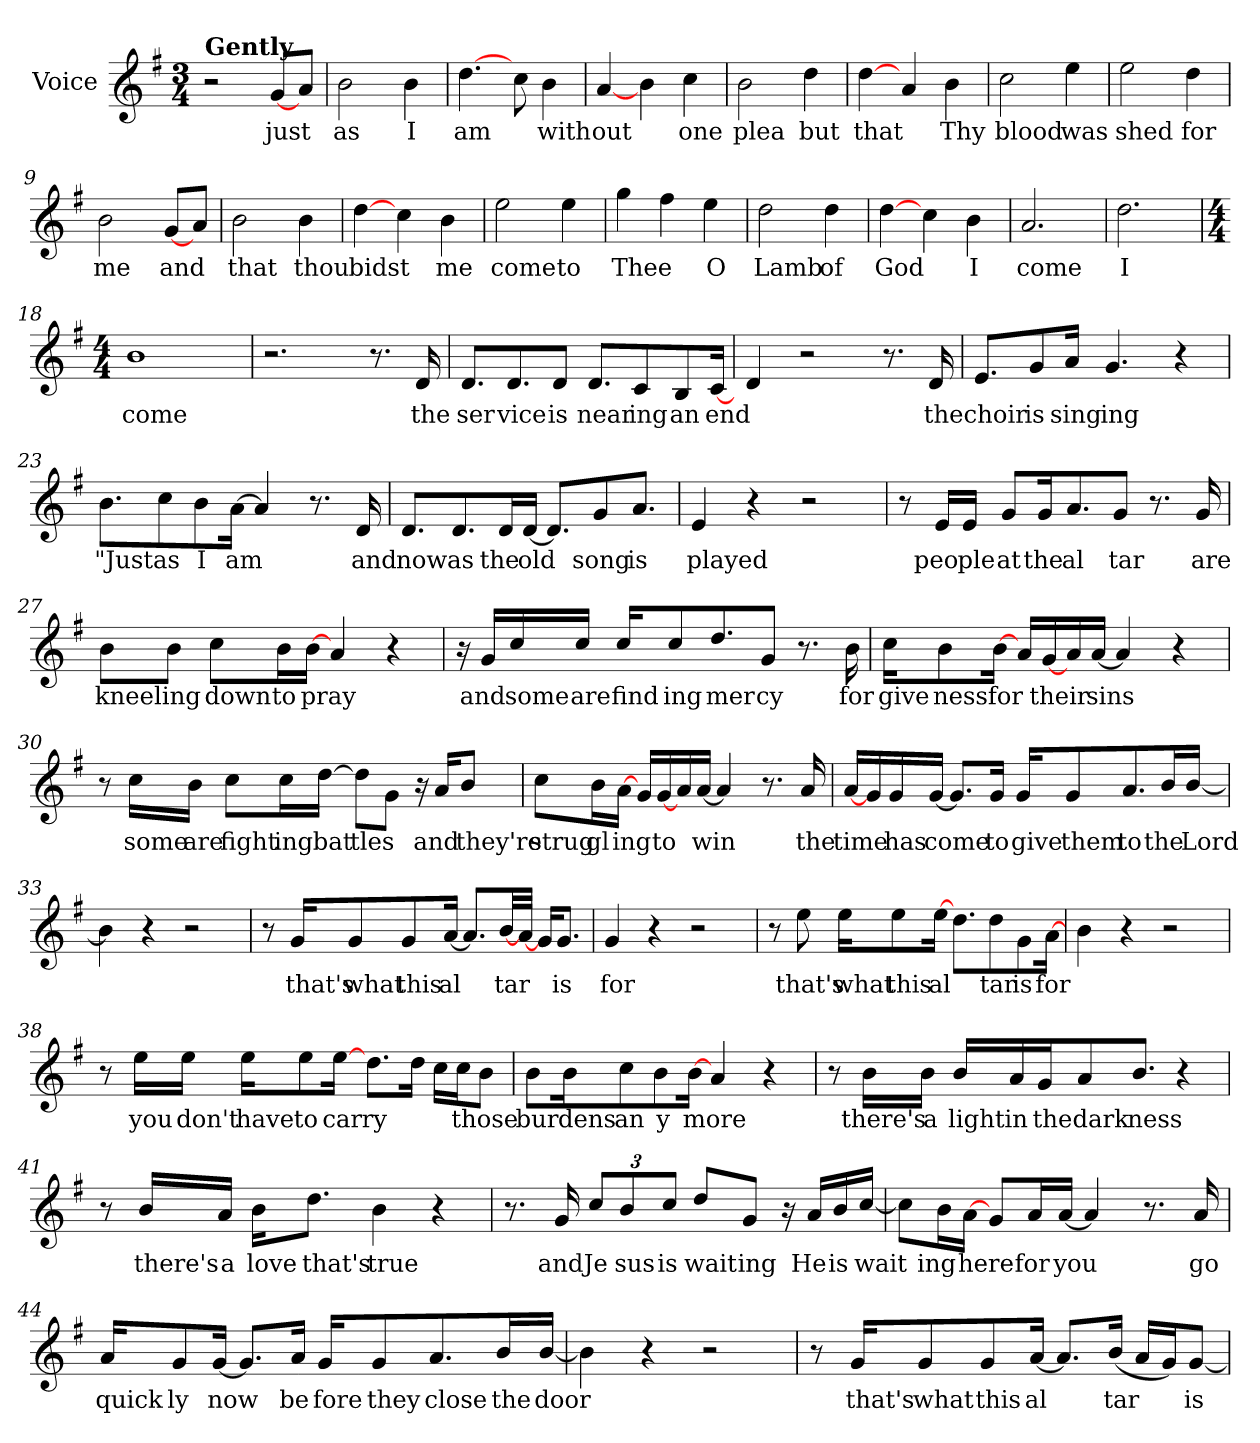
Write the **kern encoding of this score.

**kern	**text
*part1	*part1
*staff1	*staff1
*I"Voice	*
*I'V	*
*clefG2	*
*k[f#]	*
*G:	*
*M3/4	*
*MM80	*
=1	=1
!LO:TX:a:B:t=Gently	!
2r	.
!	!LO:LY:b
[8g/L	just
8a/J	.
=2	=2
!	!LO:LY:b
2b\	as
!	!LO:LY:b
4b\	I
=3	=3
!	!LO:LY:b
[4.dd\	am
8cc\	.
!	!LO:LY:b
4b\	with
=4	=4
!	!LO:LY:b
[4a/	out
4b\	.
!	!LO:LY:b
4cc\	one
=5	=5
!	!LO:LY:b
2b\	plea
!	!LO:LY:b
4dd\	but
=6	=6
!	!LO:LY:b
[4dd\	that
4a/	.
!	!LO:LY:b
4b\	Thy
=7	=7
!	!LO:LY:b
2cc\	blood
!	!LO:LY:b
4ee\	was
!!LO:LB:g=z
=8	=8
!	!LO:LY:b
2ee\	shed
!	!LO:LY:b
4dd\	for
=9	=9
!	!LO:LY:b
2b\	me
!	!LO:LY:b
[8g/L	and
8a/J	.
=10	=10
!	!LO:LY:b
2b\	that
!	!LO:LY:b
4b\	thou
=11	=11
!	!LO:LY:b
[4dd\	bidst
4cc\	.
!	!LO:LY:b
4b\	me
=12	=12
!	!LO:LY:b
2ee\	come
!	!LO:LY:b
4ee\	to
=13	=13
!	!LO:LY:b
4gg\	Thee
4ff#\	.
!	!LO:LY:b
4ee\	O
=14	=14
!	!LO:LY:b
2dd\	Lamb
!	!LO:LY:b
4dd\	of
!!LO:LB:g=z
=15	=15
!	!LO:LY:b
[4dd\	God
4cc\	.
!	!LO:LY:b
4b\	I
=16	=16
!	!LO:LY:b
2.a/	come
=17	=17
!	!LO:LY:b
2.dd\	I
=18	=18
*M4/4	*
*MM68	*
!	!LO:LY:b
1b	come
=19	=19
2.r	.
8.r	.
!	!LO:LY:b
16d/	the
=20	=20
!	!LO:LY:b
8.d/L	ser
!	!LO:LY:b
8.d/	vice
!	!LO:LY:b
8d/J	is
!	!LO:LY:b
8.d/L	near
!	!LO:LY:b
8c/	ing
!	!LO:LY:b
8B/	an
!	!LO:LY:b
[16c/Jk	end
!!LO:LB:g=z
=21	=21
4d/	.
2r	.
8.r	.
!	!LO:LY:b
16d/	the
=22	=22
!	!LO:LY:b
8.e/L	choir
!	!LO:LY:b
8g/	is
!	!LO:LY:b
16a/Jk	sing
!	!LO:LY:b
4.g/	ing
4r	.
=23	=23
!	!LO:LY:b
8.b\L	"Just
!	!LO:LY:b
8cc\	as
!	!LO:LY:b
8b\	I
!	!LO:LY:b
[16a\Jk	am
4a/]	.
8.r	.
!	!LO:LY:b
16d/	and
=24	=24
!	!LO:LY:b
8.d/L	now
!	!LO:LY:b
8.d/	as
!	!LO:LY:b
16d/L	the
!	!LO:LY:b
[16d/JJ	old
8.d/L]	.
!	!LO:LY:b
8g/	song
!	!LO:LY:b
8.a/J	is
!!LO:LB:g=z
=25	=25
!	!LO:LY:b
4e/	played
4r	.
2r	.
=26	=26
8r	.
!	!LO:LY:b
16e/LL	peo
!	!LO:LY:b
16e/JJ	ple
!	!LO:LY:b
8g/L	at
!	!LO:LY:b
16g/k	the
!	!LO:LY:b
8.a/	al
!	!LO:LY:b
8g/J	tar
8.r	.
!	!LO:LY:b
16g/	are
=27	=27
!	!LO:LY:b
8b\L	kneel
!	!LO:LY:b
8b\J	ing
!	!LO:LY:b
8cc\L	down
!	!LO:LY:b
16b\L	to
!	!LO:LY:b
[16b\JJ	pray
4a/	.
4r	.
!!LO:LB:g=z
=28	=28
16r	.
!	!LO:LY:b
16g/LL	and
!	!LO:LY:b
16cc/	some
!	!LO:LY:b
16cc/JJ	are
!	!LO:LY:b
16cc/KL	find
!	!LO:LY:b
8cc/	ing
!	!LO:LY:b
8.dd/	mer
!	!LO:LY:b
8g/J	cy
8.r	.
!	!LO:LY:b
16b\	for
=29	=29
!	!LO:LY:b
16cc\KL	give
!	!LO:LY:b
8b\	ness
!	!LO:LY:b
[16b\Jk	for
16a/LL	.
!	!LO:LY:b
[16g/	their
16a/	.
!	!LO:LY:b
[16a/JJ	sins
4a/]	.
4r	.
!!LO:LB:g=z
=30	=30
8r	.
!	!LO:LY:b
16cc\LL	some
!	!LO:LY:b
16b\JJ	are
!	!LO:LY:b
8cc\L	fight
!	!LO:LY:b
16cc\L	ing
!	!LO:LY:b
[16dd\JJ	bat
!	!LO:LY:b
8dd\L]	tles
8g\J	.
16r	.
!	!LO:LY:b
16a/KL	and
!	!LO:LY:b
8b/J	they're
=31	=31
!	!LO:LY:b
8cc\L	strug
!	!LO:LY:b
16b\L	gl
!	!LO:LY:b
[16a\JJ	ing
16g/LL	.
!	!LO:LY:b
[16g/	to
16a/	.
!	!LO:LY:b
[16a/JJ	win
4a/]	.
8.r	.
!	!LO:LY:b
16a/	the
!!LO:LB:g=z
=32	=32
!	!LO:LY:b
[16a/LL	time
16g/	.
!	!LO:LY:b
16g/	has
!	!LO:LY:b
[16g/JJ	come
8.g/L]	.
!	!LO:LY:b
16g/Jk	to
!	!LO:LY:b
16g/KL	give
!	!LO:LY:b
8g/	them
!	!LO:LY:b
8.a/	to
!	!LO:LY:b
16b/L	the
!	!LO:LY:b
[16b/JJ	Lord
=33	=33
4b\]	.
4r	.
2r	.
=34	=34
8r	.
!	!LO:LY:b
16g/KL	that's
!	!LO:LY:b
8g/	what
!	!LO:LY:b
8g/	this
!	!LO:LY:b
[16a/Jk	al
8.a/L]	.
!	!LO:LY:b
[32b/LL	tar
[32a/JJJ	.
16g/KL	.
!	!LO:LY:b
8.g/J	is
!!LO:PB:g=z
=35	=35
!	!LO:LY:b
4g/	for
4r	.
2r	.
=36	=36
8r	.
!	!LO:LY:b
8ee\	that's
!	!LO:LY:b
16ee\KL	what
!	!LO:LY:b
8ee\	this
!	!LO:LY:b
[16ee\Jk	al
8.dd\L	.
!	!LO:LY:b
8dd\	tar
!	!LO:LY:b
8g\	is
!	!LO:LY:b
[16a\Jk	for
=37	=37
4b\	.
4r	.
2r	.
!!LO:LB:g=z
=38	=38
8r	.
!	!LO:LY:b
16ee\LL	you
!	!LO:LY:b
16ee\JJ	don't
!	!LO:LY:b
16ee\KL	have
!	!LO:LY:b
8ee\	to
!	!LO:LY:b
[16ee\Jk	car
!	!LO:LY:b
8.dd\L	ry
16dd\Jk	.
16cc\LL	.
!	!LO:LY:b
16cc\J	those
8b\J	.
=39	=39
!	!LO:LY:b
8b\L	bur
!	!LO:LY:b
16b\k	dens
!	!LO:LY:b
8cc\	an
!	!LO:LY:b
8b\	y
!	!LO:LY:b
[16b\Jk	more
4a/	.
4r	.
!!LO:LB:g=z
=40	=40
8r	.
!	!LO:LY:b
16b\LL	there's
!	!LO:LY:b
16b\JJ	a
!	!LO:LY:b
16b/LL	light
!	!LO:LY:b
16a/	in
!	!LO:LY:b
16g/J	the
!	!LO:LY:b
8a/	dark
!	!LO:LY:b
8.b/J	ness
4r	.
=41	=41
8r	.
!	!LO:LY:b
16b/LL	there's
!	!LO:LY:b
16a/JJ	a
!	!LO:LY:b
16b\KL	love
!	!LO:LY:b
8.dd\J	that's
!	!LO:LY:b
4b\	true
4r	.
!!LO:LB:g=z
=42	=42
8.r	.
!	!LO:LY:b
16g/	and
!	!LO:LY:b
12cc/L	Je
!	!LO:LY:b
12b/	sus
!	!LO:LY:b
12cc/J	is
!	!LO:LY:b
8dd/L	wait
!	!LO:LY:b
8g/J	ing
16r	.
!	!LO:LY:b
16a/LL	He
!	!LO:LY:b
16b/	is
!	!LO:LY:b
[16cc/JJ	wait
=43	=43
8cc\L]	.
!	!LO:LY:b
16b\L	ing
!	!LO:LY:b
[16a\JJ	here
8g/L	.
!	!LO:LY:b
16a/L	for
!	!LO:LY:b
[16a/JJ	you
4a/]	.
8.r	.
!	!LO:LY:b
16a/	go
!!LO:LB:g=z
=44	=44
!	!LO:LY:b
16a/KL	quick
!	!LO:LY:b
8g/	ly
!	!LO:LY:b
[16g/Jk	now
8.g/L]	.
!	!LO:LY:b
16a/Jk	be
!	!LO:LY:b
16g/KL	fore
!	!LO:LY:b
8g/	they
!	!LO:LY:b
8.a/	close
!	!LO:LY:b
16b/L	the
!	!LO:LY:b
[16b/JJ	door
=45	=45
4b\]	.
4r	.
2r	.
=46	=46
8r	.
!	!LO:LY:b
16g/KL	that's
!	!LO:LY:b
8g/	what
!	!LO:LY:b
8g/	this
!	!LO:LY:b
[16a/Jk	al
8.a/L]	.
!	!LO:LY:b
(<16b/Jk	tar
16a/LL	.
16g/J)	.
!	!LO:LY:b
[8g/J	is
=	=
*-	*-
